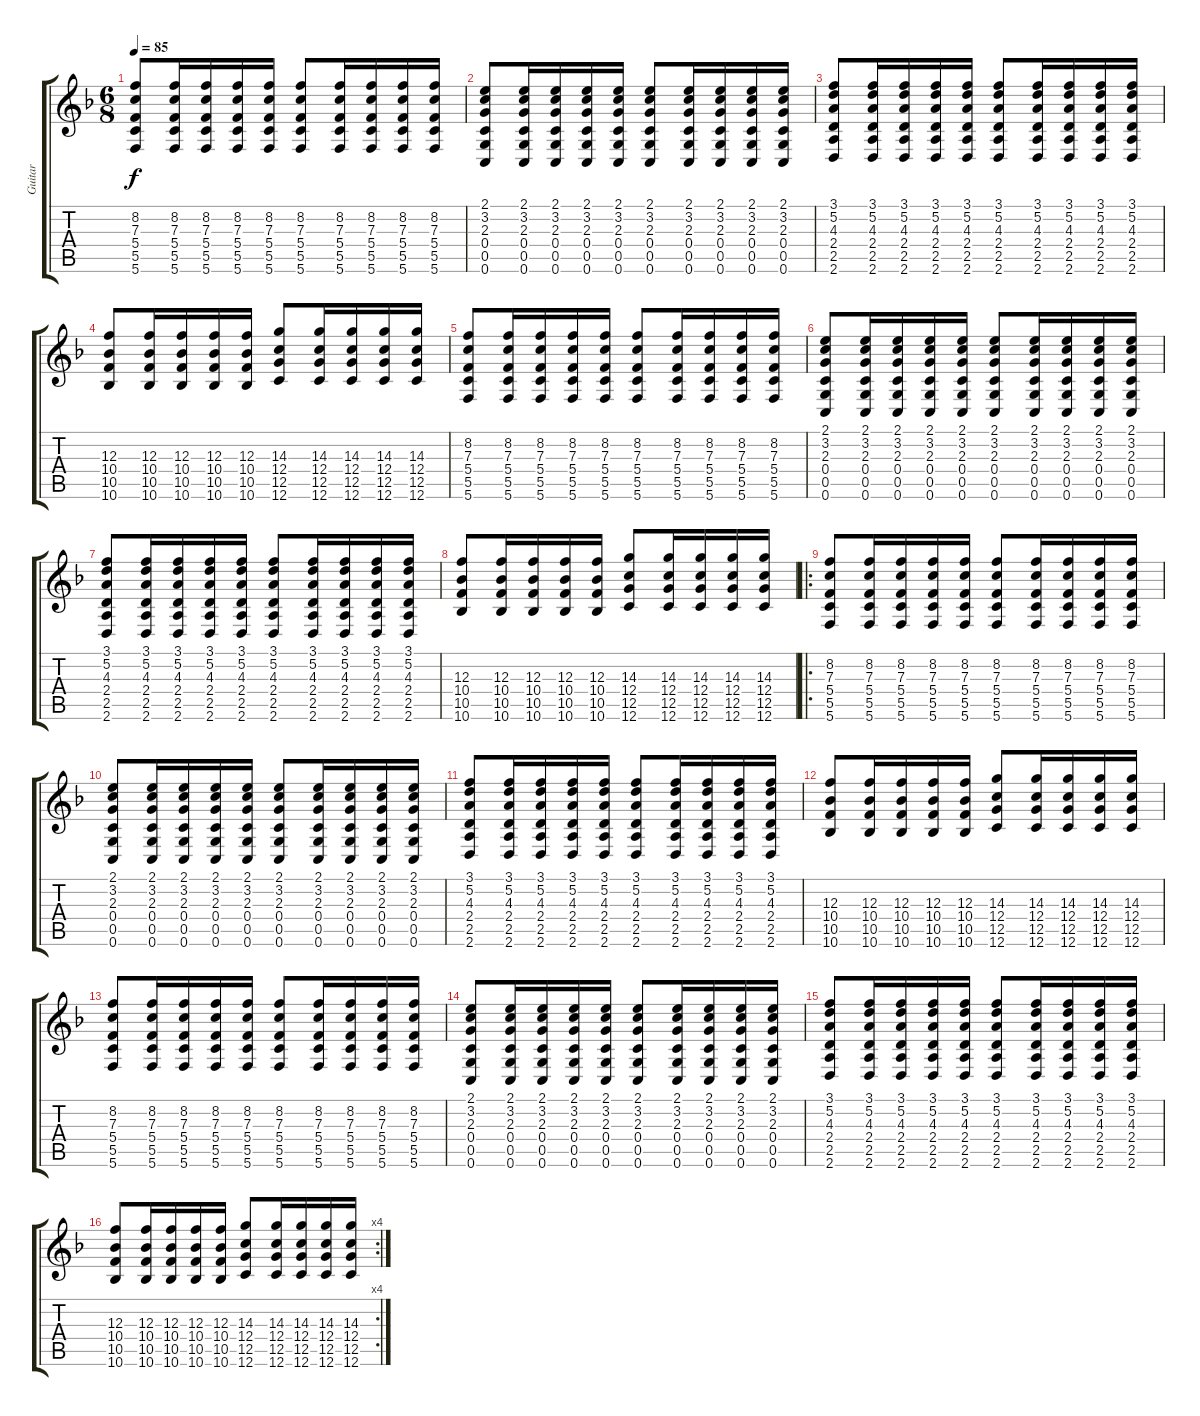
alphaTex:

\track ("Guitar" "Guitar") {instrument acousticguitarsteel}
\staff {score tabs}
\tuning (D4 A3 F3 C3 G2 C2) {hide}
\ts (6 8)
\tempo 85
\clef g2
\ks f
(8.2 7.3 5.4 5.5 5.6).8{dy f} (8.2 7.3 5.4 5.5 5.6).16 (8.2 7.3 5.4 5.5 5.6).16 (8.2 7.3 5.4 5.5 5.6).16 (8.2 7.3 5.4 5.5 5.6).16 (8.2 7.3 5.4 5.5 5.6).8 (8.2 7.3 5.4 5.5 5.6).16 (8.2 7.3 5.4 5.5 5.6).16 (8.2 7.3 5.4 5.5 5.6).16 (8.2 7.3 5.4 5.5 5.6).16 |
(2.1 3.2 2.3 0.4 0.5 0.6).8 (2.1 3.2 2.3 0.4 0.5 0.6).16 (2.1 3.2 2.3 0.4 0.5 0.6).16 (2.1 3.2 2.3 0.4 0.5 0.6).16 (2.1 3.2 2.3 0.4 0.5 0.6).16 (2.1 3.2 2.3 0.4 0.5 0.6).8 (2.1 3.2 2.3 0.4 0.5 0.6).16 (2.1 3.2 2.3 0.4 0.5 0.6).16 (2.1 3.2 2.3 0.4 0.5 0.6).16 (2.1 3.2 2.3 0.4 0.5 0.6).16 |
(3.1 5.2 4.3 2.4 2.5 2.6).8 (3.1 5.2 4.3 2.4 2.5 2.6).16 (3.1 5.2 4.3 2.4 2.5 2.6).16 (3.1 5.2 4.3 2.4 2.5 2.6).16 (3.1 5.2 4.3 2.4 2.5 2.6).16 (3.1 5.2 4.3 2.4 2.5 2.6).8 (3.1 5.2 4.3 2.4 2.5 2.6).16 (3.1 5.2 4.3 2.4 2.5 2.6).16 (3.1 5.2 4.3 2.4 2.5 2.6).16 (3.1 5.2 4.3 2.4 2.5 2.6).16 |
(12.3 10.4 10.5 10.6).8 (12.3 10.4 10.5 10.6).16 (12.3 10.4 10.5 10.6).16 (12.3 10.4 10.5 10.6).16 (12.3 10.4 10.5 10.6).16 (14.3 12.4 12.5 12.6).8 (14.3 12.4 12.5 12.6).16 (14.3 12.4 12.5 12.6).16 (14.3 12.4 12.5 12.6).16 (14.3 12.4 12.5 12.6).16 |
(8.2 7.3 5.4 5.5 5.6).8 (8.2 7.3 5.4 5.5 5.6).16 (8.2 7.3 5.4 5.5 5.6).16 (8.2 7.3 5.4 5.5 5.6).16 (8.2 7.3 5.4 5.5 5.6).16 (8.2 7.3 5.4 5.5 5.6).8 (8.2 7.3 5.4 5.5 5.6).16 (8.2 7.3 5.4 5.5 5.6).16 (8.2 7.3 5.4 5.5 5.6).16 (8.2 7.3 5.4 5.5 5.6).16 |
(2.1 3.2 2.3 0.4 0.5 0.6).8 (2.1 3.2 2.3 0.4 0.5 0.6).16 (2.1 3.2 2.3 0.4 0.5 0.6).16 (2.1 3.2 2.3 0.4 0.5 0.6).16 (2.1 3.2 2.3 0.4 0.5 0.6).16 (2.1 3.2 2.3 0.4 0.5 0.6).8 (2.1 3.2 2.3 0.4 0.5 0.6).16 (2.1 3.2 2.3 0.4 0.5 0.6).16 (2.1 3.2 2.3 0.4 0.5 0.6).16 (2.1 3.2 2.3 0.4 0.5 0.6).16 |
(3.1 5.2 4.3 2.4 2.5 2.6).8 (3.1 5.2 4.3 2.4 2.5 2.6).16 (3.1 5.2 4.3 2.4 2.5 2.6).16 (3.1 5.2 4.3 2.4 2.5 2.6).16 (3.1 5.2 4.3 2.4 2.5 2.6).16 (3.1 5.2 4.3 2.4 2.5 2.6).8 (3.1 5.2 4.3 2.4 2.5 2.6).16 (3.1 5.2 4.3 2.4 2.5 2.6).16 (3.1 5.2 4.3 2.4 2.5 2.6).16 (3.1 5.2 4.3 2.4 2.5 2.6).16 |
(12.3 10.4 10.5 10.6).8 (12.3 10.4 10.5 10.6).16 (12.3 10.4 10.5 10.6).16 (12.3 10.4 10.5 10.6).16 (12.3 10.4 10.5 10.6).16 (14.3 12.4 12.5 12.6).8 (14.3 12.4 12.5 12.6).16 (14.3 12.4 12.5 12.6).16 (14.3 12.4 12.5 12.6).16 (14.3 12.4 12.5 12.6).16 |
\ro
(8.2 7.3 5.4 5.5 5.6).8 (8.2 7.3 5.4 5.5 5.6).16 (8.2 7.3 5.4 5.5 5.6).16 (8.2 7.3 5.4 5.5 5.6).16 (8.2 7.3 5.4 5.5 5.6).16 (8.2 7.3 5.4 5.5 5.6).8 (8.2 7.3 5.4 5.5 5.6).16 (8.2 7.3 5.4 5.5 5.6).16 (8.2 7.3 5.4 5.5 5.6).16 (8.2 7.3 5.4 5.5 5.6).16 |
(2.1 3.2 2.3 0.4 0.5 0.6).8 (2.1 3.2 2.3 0.4 0.5 0.6).16 (2.1 3.2 2.3 0.4 0.5 0.6).16 (2.1 3.2 2.3 0.4 0.5 0.6).16 (2.1 3.2 2.3 0.4 0.5 0.6).16 (2.1 3.2 2.3 0.4 0.5 0.6).8 (2.1 3.2 2.3 0.4 0.5 0.6).16 (2.1 3.2 2.3 0.4 0.5 0.6).16 (2.1 3.2 2.3 0.4 0.5 0.6).16 (2.1 3.2 2.3 0.4 0.5 0.6).16 |
(3.1 5.2 4.3 2.4 2.5 2.6).8 (3.1 5.2 4.3 2.4 2.5 2.6).16 (3.1 5.2 4.3 2.4 2.5 2.6).16 (3.1 5.2 4.3 2.4 2.5 2.6).16 (3.1 5.2 4.3 2.4 2.5 2.6).16 (3.1 5.2 4.3 2.4 2.5 2.6).8 (3.1 5.2 4.3 2.4 2.5 2.6).16 (3.1 5.2 4.3 2.4 2.5 2.6).16 (3.1 5.2 4.3 2.4 2.5 2.6).16 (3.1 5.2 4.3 2.4 2.5 2.6).16 |
(12.3 10.4 10.5 10.6).8 (12.3 10.4 10.5 10.6).16 (12.3 10.4 10.5 10.6).16 (12.3 10.4 10.5 10.6).16 (12.3 10.4 10.5 10.6).16 (14.3 12.4 12.5 12.6).8 (14.3 12.4 12.5 12.6).16 (14.3 12.4 12.5 12.6).16 (14.3 12.4 12.5 12.6).16 (14.3 12.4 12.5 12.6).16 |
(8.2 7.3 5.4 5.5 5.6).8 (8.2 7.3 5.4 5.5 5.6).16 (8.2 7.3 5.4 5.5 5.6).16 (8.2 7.3 5.4 5.5 5.6).16 (8.2 7.3 5.4 5.5 5.6).16 (8.2 7.3 5.4 5.5 5.6).8 (8.2 7.3 5.4 5.5 5.6).16 (8.2 7.3 5.4 5.5 5.6).16 (8.2 7.3 5.4 5.5 5.6).16 (8.2 7.3 5.4 5.5 5.6).16 |
(2.1 3.2 2.3 0.4 0.5 0.6).8 (2.1 3.2 2.3 0.4 0.5 0.6).16 (2.1 3.2 2.3 0.4 0.5 0.6).16 (2.1 3.2 2.3 0.4 0.5 0.6).16 (2.1 3.2 2.3 0.4 0.5 0.6).16 (2.1 3.2 2.3 0.4 0.5 0.6).8 (2.1 3.2 2.3 0.4 0.5 0.6).16 (2.1 3.2 2.3 0.4 0.5 0.6).16 (2.1 3.2 2.3 0.4 0.5 0.6).16 (2.1 3.2 2.3 0.4 0.5 0.6).16 |
(3.1 5.2 4.3 2.4 2.5 2.6).8 (3.1 5.2 4.3 2.4 2.5 2.6).16 (3.1 5.2 4.3 2.4 2.5 2.6).16 (3.1 5.2 4.3 2.4 2.5 2.6).16 (3.1 5.2 4.3 2.4 2.5 2.6).16 (3.1 5.2 4.3 2.4 2.5 2.6).8 (3.1 5.2 4.3 2.4 2.5 2.6).16 (3.1 5.2 4.3 2.4 2.5 2.6).16 (3.1 5.2 4.3 2.4 2.5 2.6).16 (3.1 5.2 4.3 2.4 2.5 2.6).16 |
\rc 4
(12.3 10.4 10.5 10.6).8 (12.3 10.4 10.5 10.6).16 (12.3 10.4 10.5 10.6).16 (12.3 10.4 10.5 10.6).16 (12.3 10.4 10.5 10.6).16 (14.3 12.4 12.5 12.6).8 (14.3 12.4 12.5 12.6).16 (14.3 12.4 12.5 12.6).16 (14.3 12.4 12.5 12.6).16 (14.3 12.4 12.5 12.6).16
